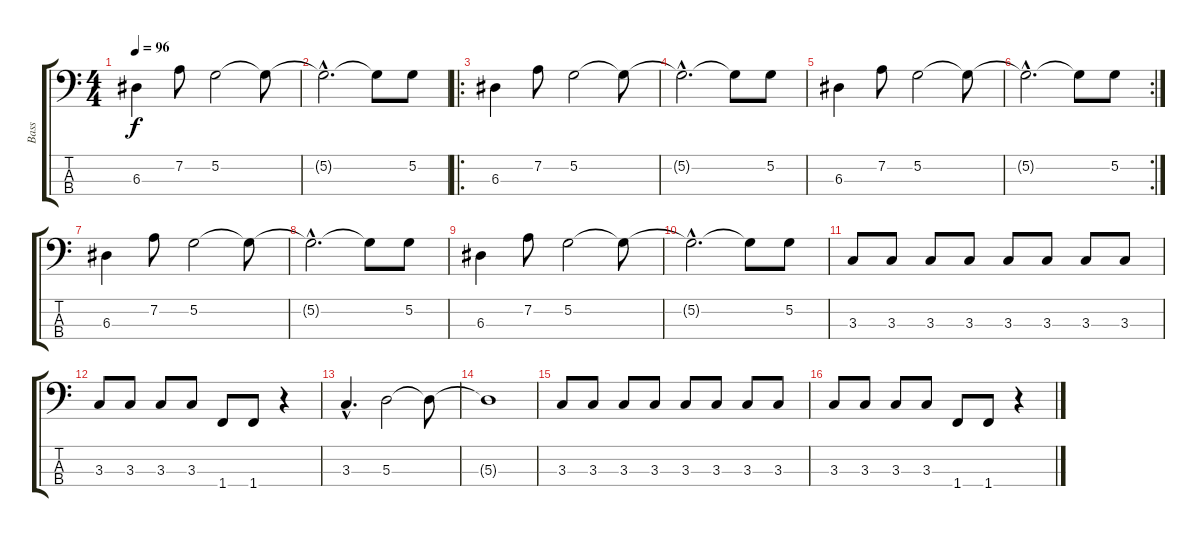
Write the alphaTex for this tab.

\track ("Bass" "Bass") {instrument electricbassfinger}
\staff {score tabs}
\tuning (G2 D2 A1 E1) {hide}
\ts (4 4)
\tempo 96
\clef f4
\ks c
6.3.4{dy f} 7.2.8 5.2.2 5.2{t}.8 |
5.2{hac t}.2{d} 5.2{t}.8 5.2.8 |
\ro
6.3.4 7.2.8 5.2.2 5.2{t}.8 |
5.2{hac t}.2{d} 5.2{t}.8 5.2.8 |
6.3.4 7.2.8 5.2.2 5.2{t}.8 |
\rc 2
5.2{hac t}.2{d} 5.2{t}.8 5.2.8 |
6.3.4 7.2.8 5.2.2 5.2{t}.8 |
5.2{hac t}.2{d} 5.2{t}.8 5.2.8 |
6.3.4 7.2.8 5.2.2 5.2{t}.8 |
5.2{hac t}.2{d} 5.2{t}.8 5.2.8 |
3.3.8 3.3.8 3.3.8 3.3.8 3.3.8 3.3.8 3.3.8 3.3.8 |
3.3.8 3.3.8 3.3.8 3.3.8 1.4.8 1.4.8 r.4 |
3.3{hac}.4{d} 5.3.2 5.3{t}.8 |
5.3{t}.1 |
3.3.8 3.3.8 3.3.8 3.3.8 3.3.8 3.3.8 3.3.8 3.3.8 |
3.3.8 3.3.8 3.3.8 3.3.8 1.4.8 1.4.8 r.4
